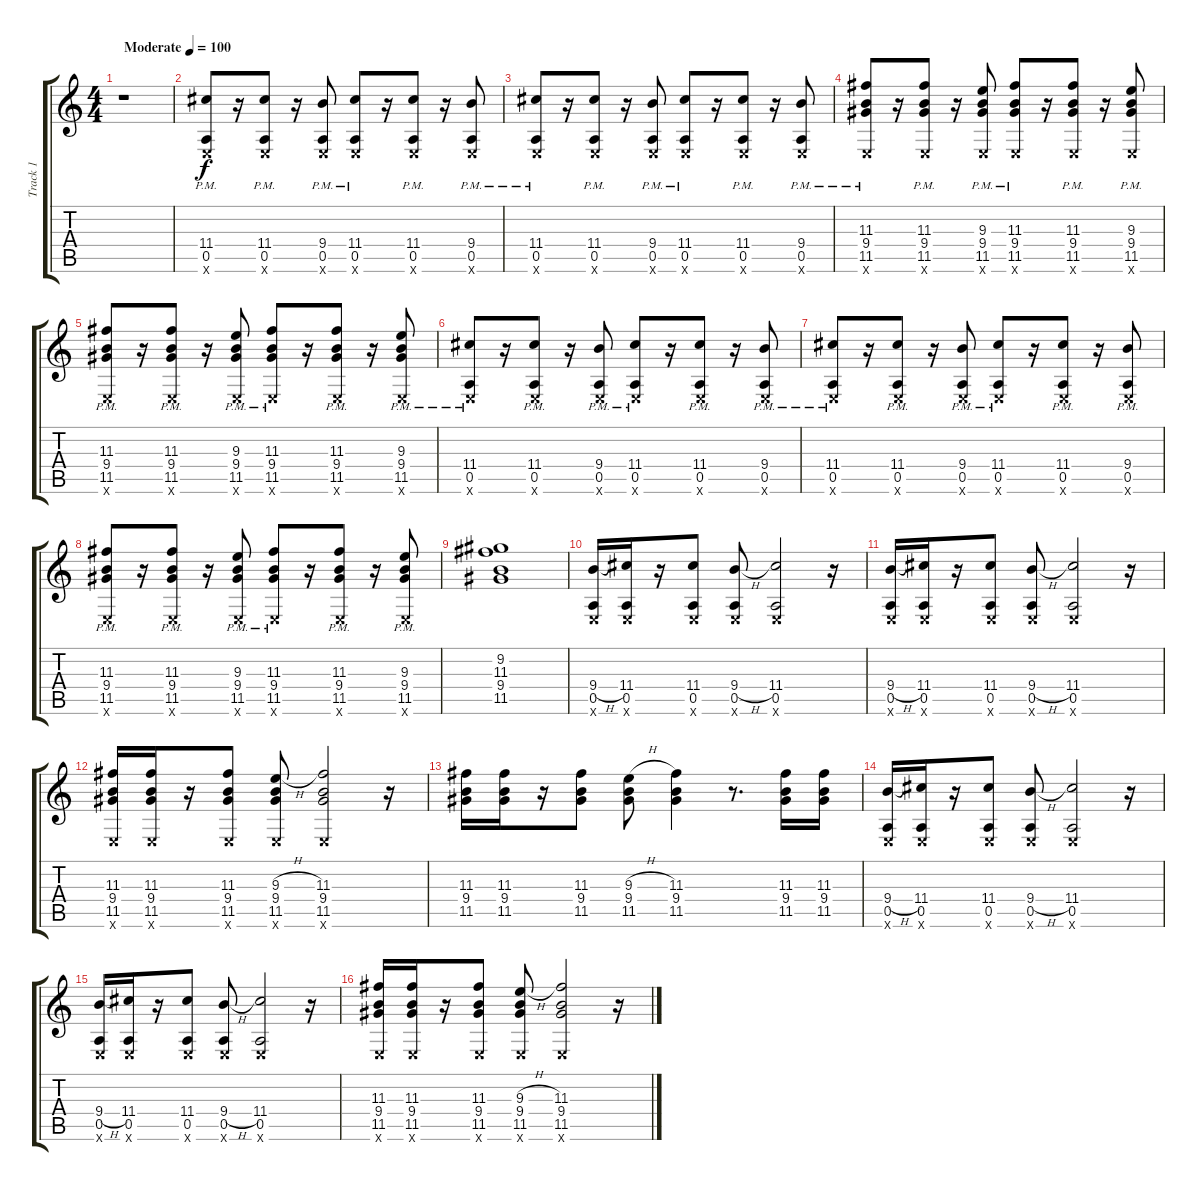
\track ("Track 1" "Track 1") {instrument acousticguitarsteel}
\staff {score tabs}
\tuning (E4 B3 G3 D3 A2 E2) {hide}
\ts (4 4)
\tempo (100 "Moderate")
\clef g2
\ks c
r.1{dy f instrument acousticguitarsteel} |
(11.4 0.5{pm} 0.6{x}).8 r.16 (11.4 0.5{pm} 0.6{x}).8 r.16 (9.4{pm} 0.5 0.6{x}).8 (11.4 0.5{pm} 0.6{x}).8 r.16 (11.4 0.5{pm} 0.6{x}).8 r.16 (9.4{pm} 0.5 0.6{x}).8 |
(11.4 0.5{pm} 0.6{x}).8 r.16 (11.4 0.5{pm} 0.6{x}).8 r.16 (9.4{pm} 0.5 0.6{x}).8 (11.4 0.5{pm} 0.6{x}).8 r.16 (11.4 0.5{pm} 0.6{x}).8 r.16 (9.4{pm} 0.5 0.6{x}).8 |
(11.3 9.4 11.5{pm} 0.6{x}).8 r.16 (11.3 9.4 11.5{pm} 0.6{x}).8 r.16 (9.3 9.4{pm} 11.5 0.6{x}).8 (11.3 9.4 11.5{pm} 0.6{x}).8 r.16 (11.3 9.4 11.5{pm} 0.6{x}).8 r.16 (9.3 9.4{pm} 11.5 0.6{x}).8 |
(11.3 9.4 11.5{pm} 0.6{x}).8 r.16 (11.3 9.4 11.5{pm} 0.6{x}).8 r.16 (9.3 9.4{pm} 11.5 0.6{x}).8 (11.3 9.4 11.5{pm} 0.6{x}).8 r.16 (11.3 9.4 11.5{pm} 0.6{x}).8 r.16 (9.3 9.4{pm} 11.5 0.6{x}).8 |
(11.4 0.5{pm} 0.6{x}).8 r.16 (11.4 0.5{pm} 0.6{x}).8 r.16 (9.4{pm} 0.5 0.6{x}).8 (11.4 0.5{pm} 0.6{x}).8 r.16 (11.4 0.5{pm} 0.6{x}).8 r.16 (9.4{pm} 0.5 0.6{x}).8 |
(11.4 0.5{pm} 0.6{x}).8 r.16 (11.4 0.5{pm} 0.6{x}).8 r.16 (9.4{pm} 0.5 0.6{x}).8 (11.4 0.5{pm} 0.6{x}).8 r.16 (11.4 0.5{pm} 0.6{x}).8 r.16 (9.4{pm} 0.5 0.6{x}).8 |
(11.3 9.4 11.5{pm} 0.6{x}).8 r.16 (11.3 9.4 11.5{pm} 0.6{x}).8 r.16 (9.3 9.4{pm} 11.5 0.6{x}).8 (11.3 9.4 11.5{pm} 0.6{x}).8 r.16 (11.3 9.4 11.5{pm} 0.6{x}).8 r.16 (9.3 9.4{pm} 11.5 0.6{x}).8 |
(9.2 11.3 9.4 11.5).1 |
(9.4{h} 0.5 0.6{x}).16 (11.4 0.5 0.6{x}).16 r.16 (11.4 0.5 0.6{x}).8 (9.4{h} 0.5 0.6{x}).8 (11.4 0.5 0.6{x}).2 r.16 |
(9.4{h} 0.5 0.6{x}).16 (11.4 0.5 0.6{x}).16 r.16 (11.4 0.5 0.6{x}).8 (9.4{h} 0.5 0.6{x}).8 (11.4 0.5 0.6{x}).2 r.16 |
(11.3 9.4 11.5 0.6{x}).16 (11.3 9.4 11.5 0.6{x}).16 r.16 (11.3 9.4 11.5 0.6{x}).8 (9.3{h} 9.4 11.5 0.6{x}).8 (11.3 9.4 11.5 0.6{x}).2 r.16 |
(11.3 9.4 11.5).16 (11.3 9.4 11.5).16 r.16 (11.3 9.4 11.5).8 (9.3{h} 9.4 11.5).8 (11.3 9.4 11.5).4 r.8{d} (11.3 9.4 11.5).16 (11.3 9.4 11.5).16 |
(9.4{h} 0.5 0.6{x}).16 (11.4 0.5 0.6{x}).16 r.16 (11.4 0.5 0.6{x}).8 (9.4{h} 0.5 0.6{x}).8 (11.4 0.5 0.6{x}).2 r.16 |
(9.4{h} 0.5 0.6{x}).16 (11.4 0.5 0.6{x}).16 r.16 (11.4 0.5 0.6{x}).8 (9.4{h} 0.5 0.6{x}).8 (11.4 0.5 0.6{x}).2 r.16 |
(11.3 9.4 11.5 0.6{x}).16 (11.3 9.4 11.5 0.6{x}).16 r.16 (11.3 9.4 11.5 0.6{x}).8 (9.3{h} 9.4 11.5 0.6{x}).8 (11.3 9.4 11.5 0.6{x}).2 r.16
